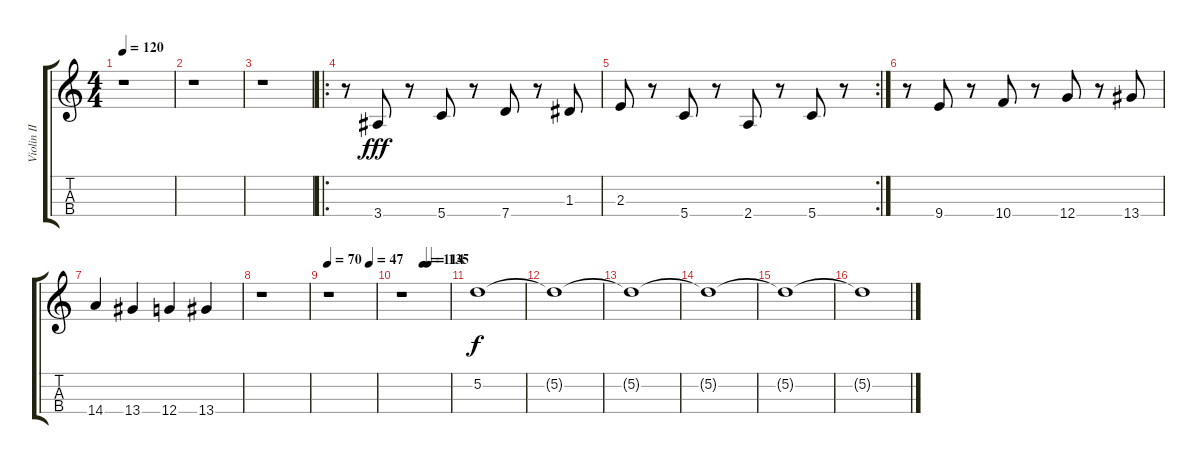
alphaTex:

\track ("Violin II" "Violin II") {instrument violin}
\staff {score tabs}
\tuning (E5 A4 D4 G3) {hide}
\ts (4 4)
\tempo 120
\clef g2
\ks c
r.1{dy f} |
r.1 |
r.1 |
\ro
r.8{volume 10 instrument pizzicatostrings} 3.4.8{dy fff} r.8 5.4.8 r.8 7.4.8 r.8 1.3.8 |
\rc 2
2.3.8 r.8 5.4.8 r.8 2.4.8 r.8 5.4.8 r.8 |
r.8 9.4.8 r.8 10.4.8 r.8 12.4.8 r.8 13.4.8 |
14.4.4 13.4.4 12.4.4 13.4.4 |
r.1 |
\tempo 70
\tempo (47 0.875)
r.1 |
\tempo (114 0.4583333333333333)
\tempo (135 0.5625)
r.1 |
5.2.1{dy f volume 3 instrument stringensemble1} |
5.2{t}.1 |
5.2{t}.1 |
5.2{t}.1 |
5.2{t}.1 |
5.2{t}.1
